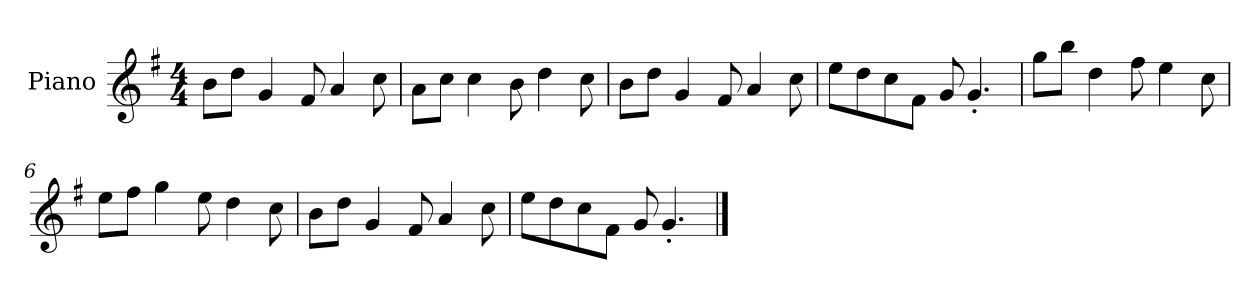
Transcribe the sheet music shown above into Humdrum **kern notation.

**kern
*part1
*staff1
*I"Piano
*I'P-no
*clefG2
*k[f#]
*M4/4
*MM90
=1
8b\L
8dd\J
4g/
8f#/
4a/
8cc\
=2
8a\L
8cc\J
4cc\
8b\
4dd\
8cc\
=3
8b\L
8dd\J
4g/
8f#/
4a/
8cc\
=4
8ee\L
8dd\
8cc\
8f#\J
8g/
4.g'/
=5
8gg\L
8bb\J
4dd\
8ff#\
4ee\
8cc\
=6
8ee\L
8ff#\J
4gg\
8ee\
4dd\
8cc\
!!LO:LB:g=z
=7
8b\L
8dd\J
4g/
8f#/
4a/
8cc\
=8
8ee\L
8dd\
8cc\
8f#\J
8g/
4.g'/
==
*-
